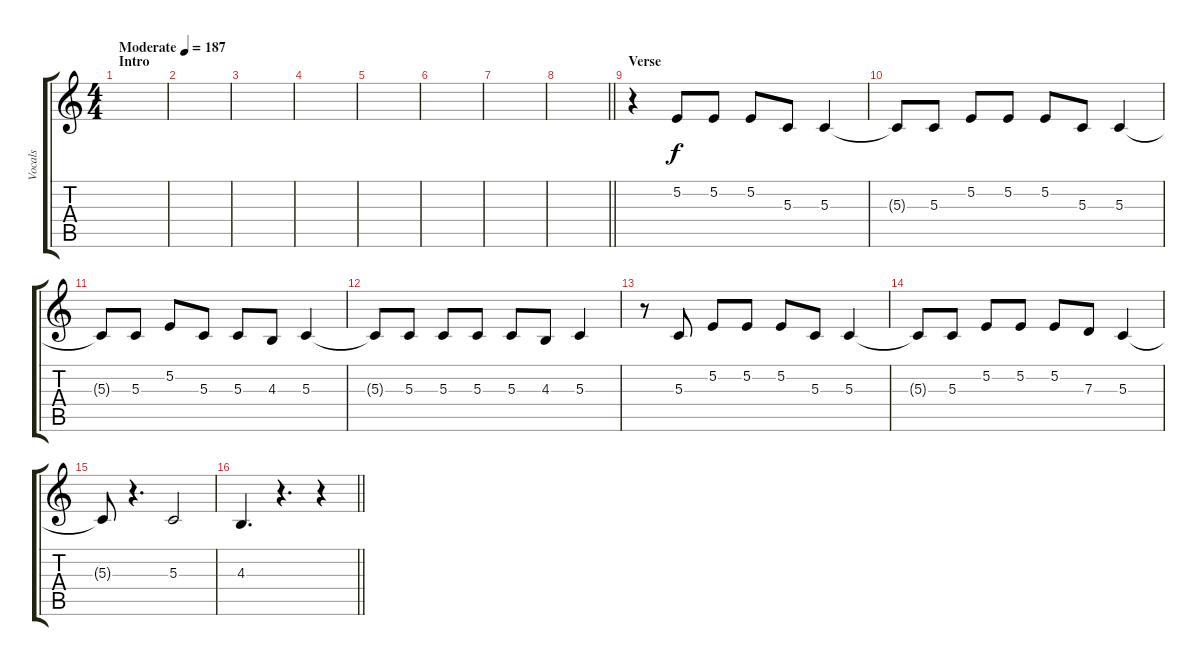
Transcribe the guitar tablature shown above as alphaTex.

\track ("Vocals" "Vocals") {instrument altosax}
\staff {score tabs}
\tuning (E4 B3 G3 D3 A2 E2) {hide}
\ts (4 4)
\section ("" "Intro")
\tempo (187 "Moderate")
\clef g2
\ks c
|
|
|
|
|
|
|
\barLineRight lightlight
|
\section ("" "Verse")
r.4 5.2.8 5.2.8 5.2.8 5.3.8 5.3.4 |
5.3{t}.8 5.3.8 5.2.8 5.2.8 5.2.8 5.3.8 5.3.4 |
5.3{t}.8 5.3.8 5.2.8 5.3.8 5.3.8 4.3.8 5.3.4 |
5.3{t}.8 5.3.8 5.3.8 5.3.8 5.3.8 4.3.8 5.3.4 |
r.8 5.3.8 5.2.8 5.2.8 5.2.8 5.3.8 5.3.4 |
5.3{t}.8 5.3.8 5.2.8 5.2.8 5.2.8 7.3.8 5.3.4 |
5.3{t}.8 r.4{d} 5.3.2 |
\barLineRight lightlight
4.3.4{d} r.4{d} r.4
